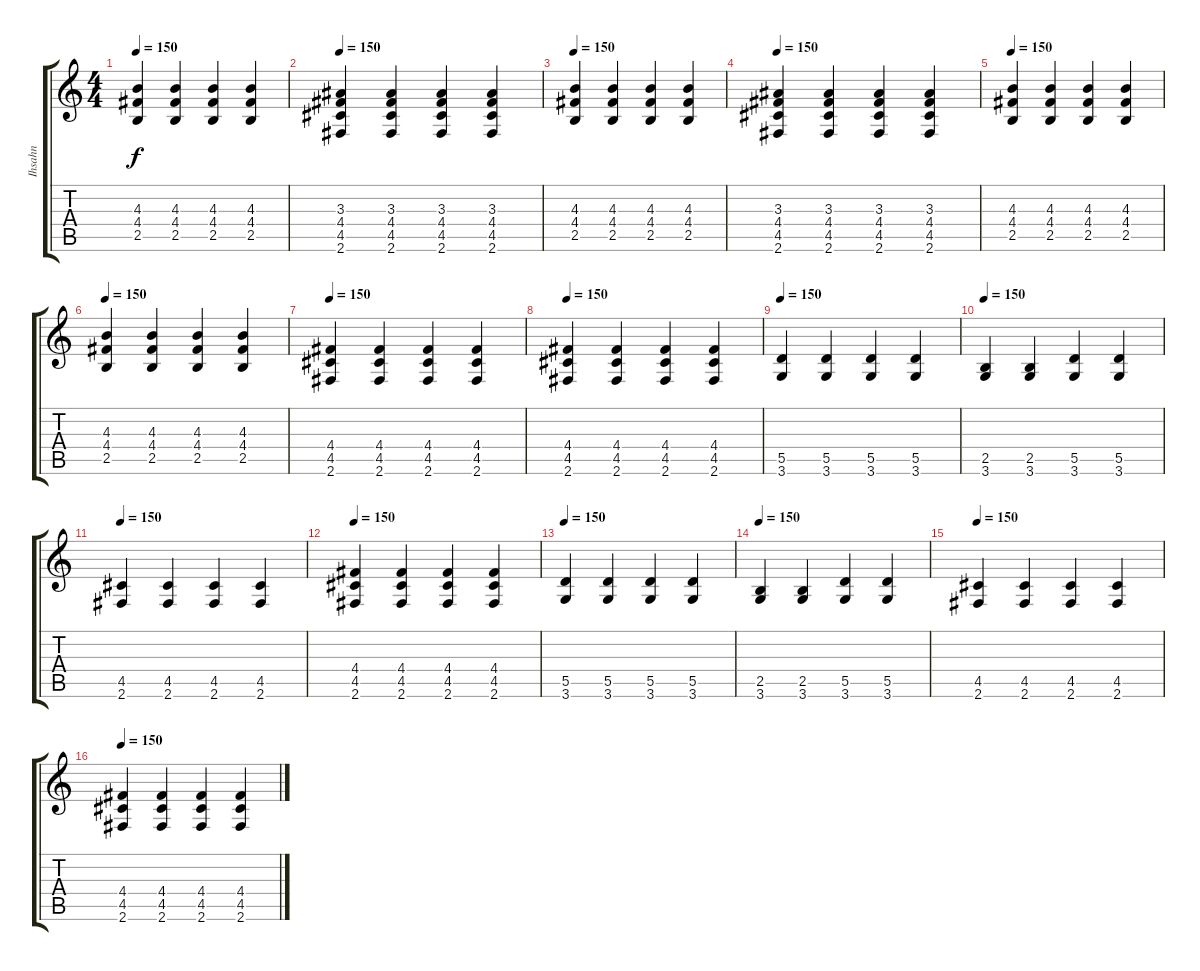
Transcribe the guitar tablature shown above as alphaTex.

\track ("Ihsahn" "Ihsahn") {instrument distortionguitar}
\staff {score tabs}
\tuning (E4 B3 G3 D3 A2 E2) {hide}
\ts (4 4)
\tempo 150
\clef g2
\ks c
(4.3 4.4 2.5).4{dy f} (4.3 4.4 2.5).4 (4.3 4.4 2.5).4 (4.3 4.4 2.5).4 |
\tempo 150
(3.3 4.4 4.5 2.6).4 (3.3 4.4 4.5 2.6).4 (3.3 4.4 4.5 2.6).4 (3.3 4.4 4.5 2.6).4 |
\tempo 150
(4.3 4.4 2.5).4 (4.3 4.4 2.5).4 (4.3 4.4 2.5).4 (4.3 4.4 2.5).4 |
\tempo 150
(3.3 4.4 4.5 2.6).4 (3.3 4.4 4.5 2.6).4 (3.3 4.4 4.5 2.6).4 (3.3 4.4 4.5 2.6).4 |
\tempo 150
(4.3 4.4 2.5).4 (4.3 4.4 2.5).4 (4.3 4.4 2.5).4 (4.3 4.4 2.5).4 |
\tempo 150
(4.3 4.4 2.5).4 (4.3 4.4 2.5).4 (4.3 4.4 2.5).4 (4.3 4.4 2.5).4 |
\tempo 150
(4.4 4.5 2.6).4 (4.4 4.5 2.6).4 (4.4 4.5 2.6).4 (4.4 4.5 2.6).4 |
\tempo 150
(4.4 4.5 2.6).4 (4.4 4.5 2.6).4 (4.4 4.5 2.6).4 (4.4 4.5 2.6).4 |
\tempo 150
(5.5 3.6).4 (5.5 3.6).4 (5.5 3.6).4 (5.5 3.6).4 |
\tempo 150
(2.5 3.6).4 (2.5 3.6).4 (5.5 3.6).4 (5.5 3.6).4 |
\tempo 150
(4.5 2.6).4 (4.5 2.6).4 (4.5 2.6).4 (4.5 2.6).4 |
\tempo 150
(4.4 4.5 2.6).4 (4.4 4.5 2.6).4 (4.4 4.5 2.6).4 (4.4 4.5 2.6).4 |
\tempo 150
(5.5 3.6).4 (5.5 3.6).4 (5.5 3.6).4 (5.5 3.6).4 |
\tempo 150
(2.5 3.6).4 (2.5 3.6).4 (5.5 3.6).4 (5.5 3.6).4 |
\tempo 150
(4.5 2.6).4 (4.5 2.6).4 (4.5 2.6).4 (4.5 2.6).4 |
\tempo 150
(4.4 4.5 2.6).4 (4.4 4.5 2.6).4 (4.4 4.5 2.6).4 (4.4 4.5 2.6).4
